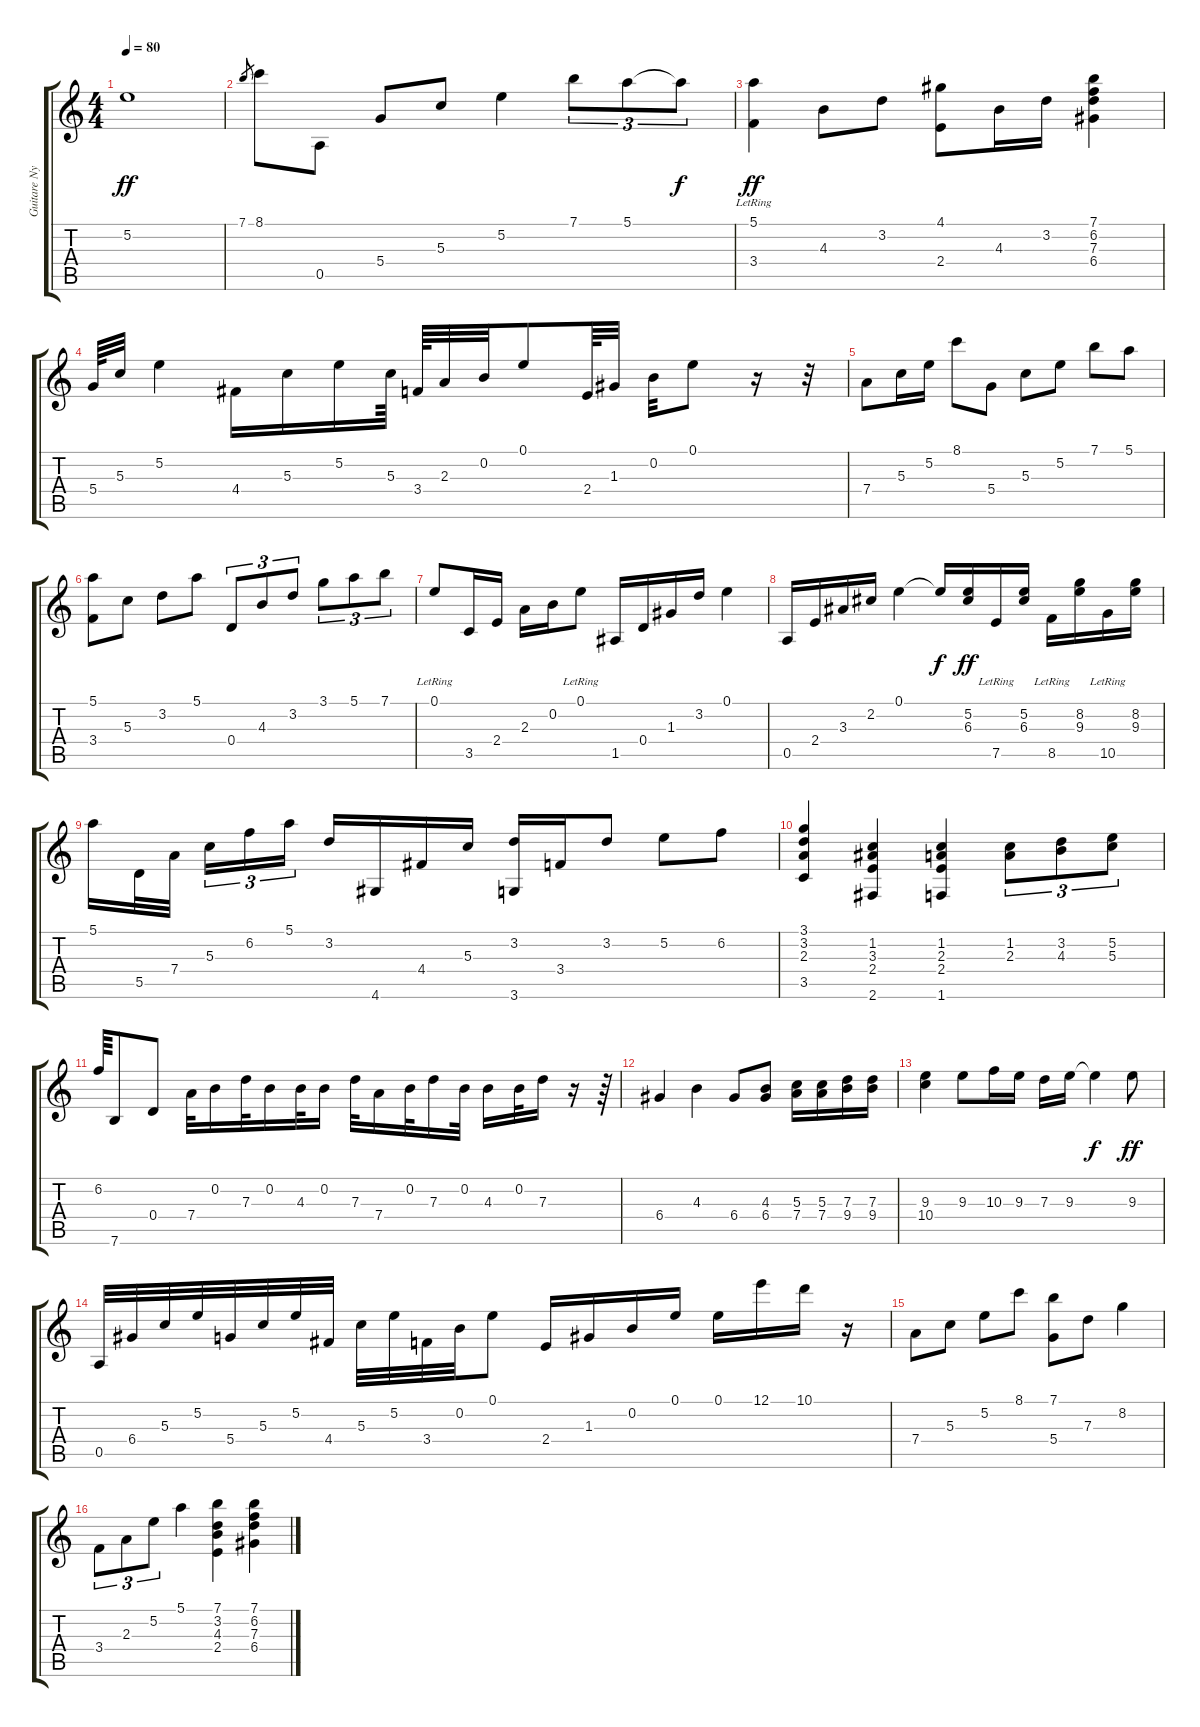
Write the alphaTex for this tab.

\track ("Guitare Nylon" "Guitare Ny") {instrument acousticguitarnylon}
\staff {score tabs}
\tuning (E4 B3 G3 D3 A2 E2) {hide}
\ts (4 4)
\tempo 80
\clef g2
\ks c
5.2.1{dy ff instrument acousticguitarnylon} |
7.1.8{gr} 8.1.8 0.5.8 5.4.8 5.3.8 5.2.4 7.1.8{tu (3 2)} 5.1.8{tu (3 2)} 5.1{t}.8{tu (3 2) dy f} |
(5.1{lr} 3.4).4{dy ff} 4.3.8 3.2.8 (4.1 2.4).8 4.3.16 3.2.16 (7.1 6.2 7.3 6.4).4 |
5.4.64 5.3.32 5.2.4 4.4.16 5.3.16 5.2.16 5.3.64 3.4.64 2.3.32 0.2.32 0.1.8 2.4.64 1.3.32 0.2.32 0.1.8 r.16 r.32 |
7.4.8 5.3.16 5.2.16 8.1.8 5.4.8 5.3.8 5.2.8 7.1.8 5.1.8 |
(5.1 3.4).8 5.3.8 3.2.8 5.1.8 0.4.8{tu (3 2)} 4.3.8{tu (3 2)} 3.2.8{tu (3 2)} 3.1.8{tu (3 2)} 5.1.8{tu (3 2)} 7.1.8{tu (3 2)} |
0.1{lr}.8 3.5.16 2.4.16 2.3.16 0.2.16 0.1{lr}.8 1.5.16 0.4.16 1.3.16 3.2.16 0.1.4 |
0.5.16 2.4.16 3.3.16 2.2.16 0.1.4 0.1{t}.16{dy f} (5.2 6.3).16{dy ff} 7.5{lr}.16 (5.2 6.3).16 8.5{lr}.16 (8.2 9.3).16 10.5{lr}.16 (8.2 9.3).16 |
5.1.16 5.5.32 7.4.32 5.3.16{tu (3 2)} 6.2.16{tu (3 2)} 5.1.16{tu (3 2)} 3.2.16 4.6.16 4.4.16 5.3.16 (3.2 3.6).16 3.4.16 3.2.8 5.2.8 6.2.8 |
(3.1 3.2 2.3 3.5).4 (1.2 3.3 2.4 2.6).4 (1.2 2.3 2.4 1.6).4 (1.2 2.3).8{tu (3 2)} (3.2 4.3).8{tu (3 2)} (5.2 5.3).8{tu (3 2)} |
6.2.64 7.6.8 0.4.8 7.4.32 0.2.16 7.3.32 0.2.16 4.3.32 0.2.16 7.3.32 7.4.16 0.2.32 7.3.16 0.2.32 4.3.16 0.2.32 7.3.16 r.16 r.64 |
6.4.4 4.3.4 6.4.8 (4.3 6.4).8 (5.3 7.4).16 (5.3 7.4).16 (7.3 9.4).16 (7.3 9.4).16 |
(9.3 10.4).4 9.3.8 10.3.16 9.3.16 7.3.16 9.3.16 9.3{t}.4{dy f} 9.3.8{dy ff} |
0.5.32 6.4.32 5.3.32 5.2.32 5.4.32 5.3.32 5.2.32 4.4.32 5.3.32 5.2.32 3.4.32 0.2.32 0.1.8 2.4.16 1.3.16 0.2.16 0.1.16 0.1.16 12.1.16 10.1.16 r.16 |
7.4.8 5.3.8 5.2.8 8.1.8 (7.1 5.4).8 7.3.8 8.2.4 |
3.4.8{tu (3 2)} 2.3.8{tu (3 2)} 5.2.8{tu (3 2)} 5.1.4 (7.1 3.2 4.3 2.4).4 (7.1 6.2 7.3 6.4).4
